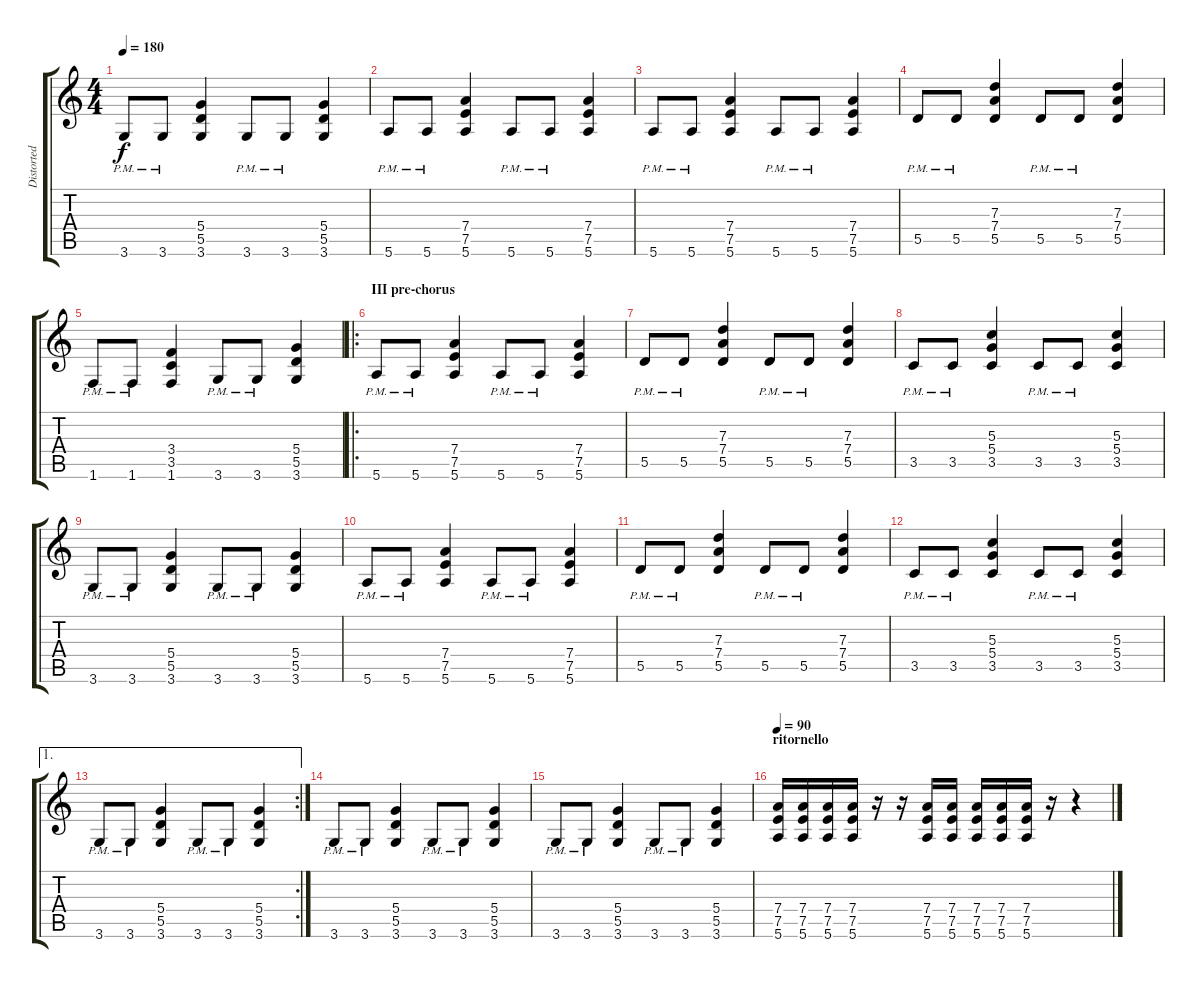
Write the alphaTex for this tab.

\track ("Distorted Gtr 1" "Distorted ") {instrument acousticguitarnylon}
\staff {score tabs}
\tuning (E4 B3 G3 D3 A2 E2) {hide}
\ts (4 4)
\tempo 180
\clef g2
\ks aminor
3.6{pm}.8{dy f} 3.6{pm}.8 (5.4 5.5 3.6).4 3.6{pm}.8 3.6{pm}.8 (5.4 5.5 3.6).4 |
5.6{pm}.8 5.6{pm}.8 (7.4 7.5 5.6).4 5.6{pm}.8 5.6{pm}.8 (7.4 7.5 5.6).4 |
5.6{pm}.8 5.6{pm}.8 (7.4 7.5 5.6).4 5.6{pm}.8 5.6{pm}.8 (7.4 7.5 5.6).4 |
5.5{pm}.8 5.5{pm}.8 (7.3 7.4 5.5).4 5.5{pm}.8 5.5{pm}.8 (7.3 7.4 5.5).4 |
1.6{pm}.8 1.6{pm}.8 (3.4 3.5 1.6).4 3.6{pm}.8 3.6{pm}.8 (5.4 5.5 3.6).4 |
\ro
\section ("" "III pre-chorus")
5.6{pm}.8 5.6{pm}.8 (7.4 7.5 5.6).4 5.6{pm}.8 5.6{pm}.8 (7.4 7.5 5.6).4 |
5.5{pm}.8 5.5{pm}.8 (7.3 7.4 5.5).4 5.5{pm}.8 5.5{pm}.8 (7.3 7.4 5.5).4 |
3.5{pm}.8 3.5{pm}.8 (5.3 5.4 3.5).4 3.5{pm}.8 3.5{pm}.8 (5.3 5.4 3.5).4 |
3.6{pm}.8 3.6{pm}.8 (5.4 5.5 3.6).4 3.6{pm}.8 3.6{pm}.8 (5.4 5.5 3.6).4 |
5.6{pm}.8 5.6{pm}.8 (7.4 7.5 5.6).4 5.6{pm}.8 5.6{pm}.8 (7.4 7.5 5.6).4 |
5.5{pm}.8 5.5{pm}.8 (7.3 7.4 5.5).4 5.5{pm}.8 5.5{pm}.8 (7.3 7.4 5.5).4 |
3.5{pm}.8 3.5{pm}.8 (5.3 5.4 3.5).4 3.5{pm}.8 3.5{pm}.8 (5.3 5.4 3.5).4 |
\ae 1
\rc 2
3.6{pm}.8 3.6{pm}.8 (5.4 5.5 3.6).4 3.6{pm}.8 3.6{pm}.8 (5.4 5.5 3.6).4 |
3.6{pm}.8 3.6{pm}.8 (5.4 5.5 3.6).4 3.6{pm}.8 3.6{pm}.8 (5.4 5.5 3.6).4 |
3.6{pm}.8 3.6{pm}.8 (5.4 5.5 3.6).4 3.6{pm}.8 3.6{pm}.8 (5.4 5.5 3.6).4 |
\section ("" "ritornello")
\tempo 90
(7.4 7.5 5.6).16 (7.4 7.5 5.6).16 (7.4 7.5 5.6).16 (7.4 7.5 5.6).16 r.16 r.16 (7.4 7.5 5.6).16 (7.4 7.5 5.6).16 (7.4 7.5 5.6).16 (7.4 7.5 5.6).16 (7.4 7.5 5.6).16 r.16 r.4
